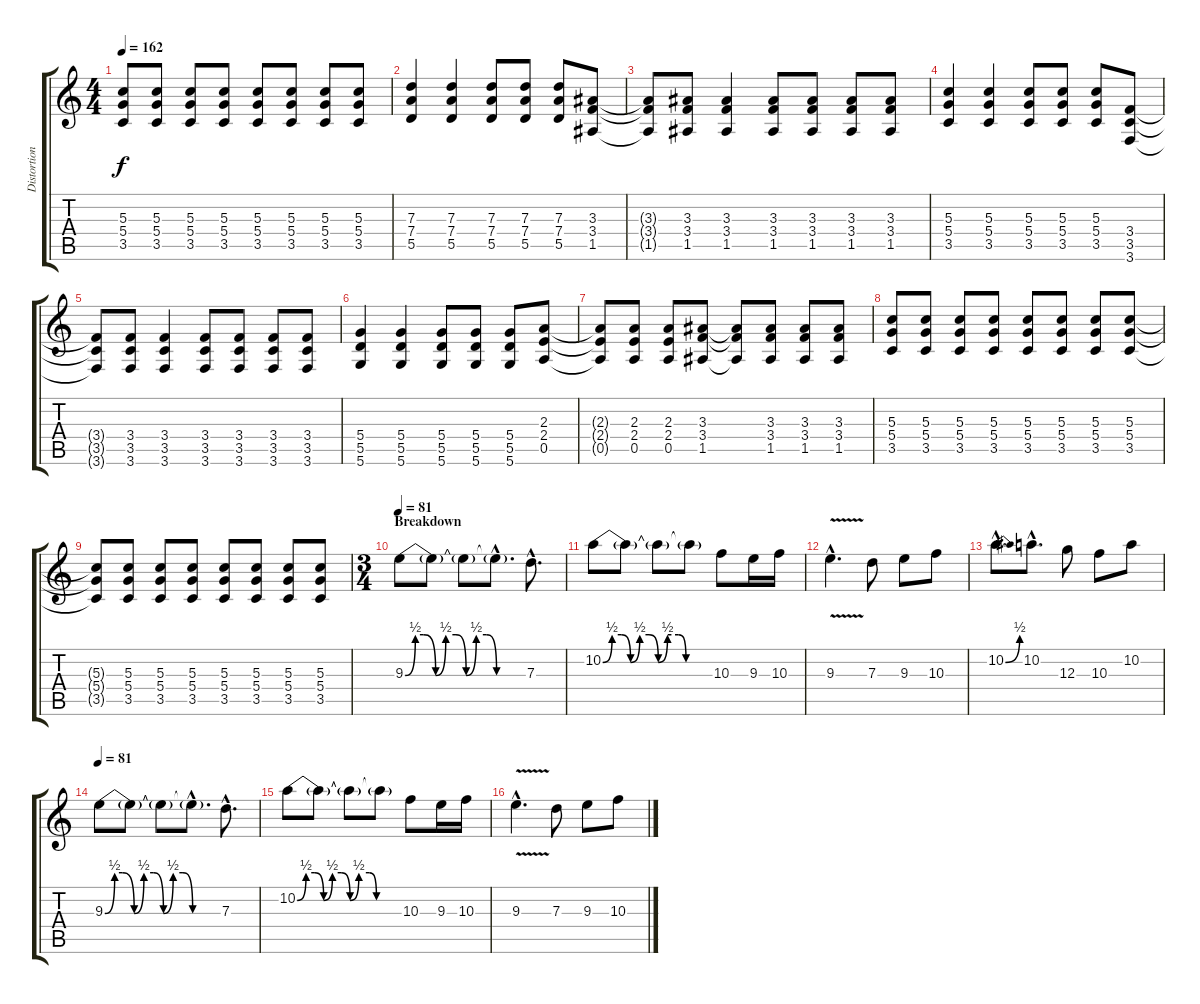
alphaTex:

\track ("Distortion Guitar" "Distortion") {instrument distortionguitar}
\staff {score tabs}
\tuning (E4 B3 G3 D3 A2 D2) {hide}
\ts (4 4)
\tempo 162
\clef g2
\ks c
(5.3{t} 5.4{t} 3.5{t}).8{dy f} (5.3 5.4 3.5).8 (5.3 5.4 3.5).8 (5.3 5.4 3.5).8 (5.3 5.4 3.5).8 (5.3 5.4 3.5).8 (5.3 5.4 3.5).8 (5.3 5.4 3.5).8 |
(7.3 7.4 5.5).4 (7.3 7.4 5.5).4 (7.3 7.4 5.5).8 (7.3 7.4 5.5).8 (7.3 7.4 5.5).8 (3.3 3.4 1.5).8 |
(3.3{t} 3.4{t} 1.5{t}).8 (3.3 3.4 1.5).8 (3.3 3.4 1.5).4 (3.3 3.4 1.5).8 (3.3 3.4 1.5).8 (3.3 3.4 1.5).8 (3.3 3.4 1.5).8 |
(5.3 5.4 3.5).4 (5.3 5.4 3.5).4 (5.3 5.4 3.5).8 (5.3 5.4 3.5).8 (5.3 5.4 3.5).8 (3.4 3.5 3.6).8 |
(3.4{t} 3.5{t} 3.6{t}).8 (3.4 3.5 3.6).8 (3.4 3.5 3.6).4 (3.4 3.5 3.6).8 (3.4 3.5 3.6).8 (3.4 3.5 3.6).8 (3.4 3.5 3.6).8 |
(5.4 5.5 5.6).4 (5.4 5.5 5.6).4 (5.4 5.5 5.6).8 (5.4 5.5 5.6).8 (5.4 5.5 5.6).8 (2.3 2.4 0.5).8 |
(2.3{t} 2.4{t} 0.5{t}).8 (2.3 2.4 0.5).8 (2.3 2.4 0.5).8 (3.3 3.4 1.5).8 (3.3{t} 3.4{t} 1.5{t}).8 (3.3 3.4 1.5).8 (3.3 3.4 1.5).8 (3.3 3.4 1.5).8 |
(5.3 5.4 3.5).8 (5.3 5.4 3.5).8 (5.3 5.4 3.5).8 (5.3 5.4 3.5).8 (5.3 5.4 3.5).8 (5.3 5.4 3.5).8 (5.3 5.4 3.5).8 (5.3 5.4 3.5).8 |
(5.3{t} 5.4{t} 3.5{t}).8 (5.3 5.4 3.5).8 (5.3 5.4 3.5).8 (5.3 5.4 3.5).8 (5.3 5.4 3.5).8 (5.3 5.4 3.5).8 (5.3 5.4 3.5).8 (5.3 5.4 3.5).8 |
\ts (3 4)
\section ("" "Breakdown")
\tempo 81
9.3{be (custom 0 0 5 2 9 2 15 0 20 2 25 2 30 0 35 2 40 2 45 0 60 0)}.8 9.3{t}.8 9.3{t}.8 9.3{hac t}.8{d} 7.3{hac}.8{d} |
10.2{be (custom 0 0 5 2 10 2 15 0 20 2 25 2 30 0 35 2 41 2 45 0 60 0)}.8 10.2{t}.8 10.2{t}.8 10.2{t}.8 10.3.8 9.3.16 10.3.16 |
9.3{v hac}.4{d} 7.3.8 9.3.8 10.3.8 |
10.2{be (bend 0 0 60 2) hac}.8{d} 10.2{hac}.8{d} 12.3.8 10.3.8 10.2.8 |
\tempo 81
9.3{be (custom 0 0 5 2 9 2 15 0 20 2 25 2 30 0 35 2 40 2 45 0 60 0)}.8 9.3{t}.8 9.3{t}.8 9.3{hac t}.8{d} 7.3{hac}.8{d} |
10.2{be (custom 0 0 5 2 10 2 15 0 20 2 25 2 30 0 35 2 41 2 45 0 60 0)}.8 10.2{t}.8 10.2{t}.8 10.2{t}.8 10.3.8 9.3.16 10.3.16 |
9.3{v hac}.4{d} 7.3.8 9.3.8 10.3.8
